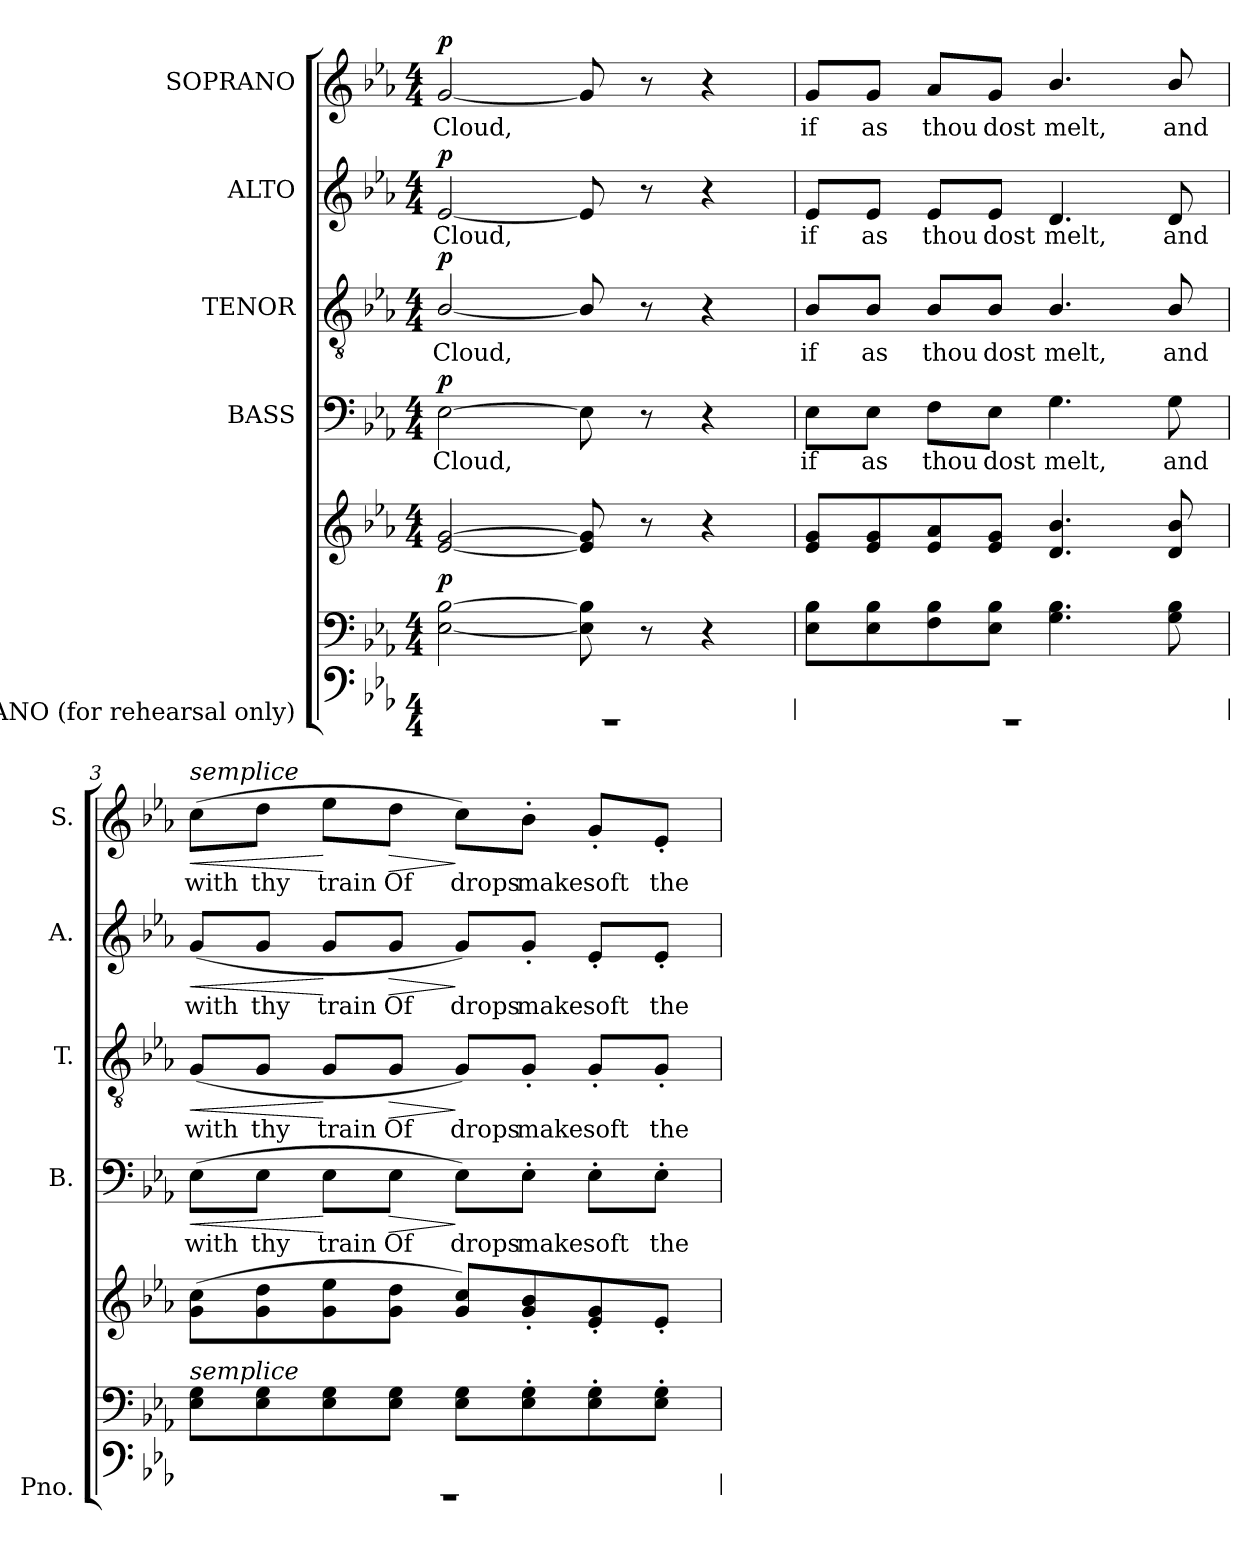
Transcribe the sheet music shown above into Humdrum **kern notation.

**kern	**kern	**kern	**dynam	**kern	**text	**dynam	**kern	**text	**dynam	**kern	**text	**dynam	**kern	**text	**dynam
*part5	*part5	*part5	*part5	*part4	*part4	*part4	*part3	*part3	*part3	*part2	*part2	*part2	*part1	*part1	*part1
*staff7	*staff6	*staff5	*staff5/6/7	*staff4	*staff4	*staff4	*staff3	*staff3	*staff3	*staff2	*staff2	*staff2	*staff1	*staff1	*staff1
*I"PIANO (for rehearsal only)	*	*	*	*I"BASS	*	*	*I"TENOR	*	*	*I"ALTO	*	*	*I"SOPRANO	*	*
*I'Pno.	*	*	*	*I'B.	*	*	*I'T.	*	*	*I'A.	*	*	*I'S.	*	*
!!LO:PB:g=z
*stria0	*	*	*	*	*	*	*	*	*	*	*	*	*	*	*
*clefF4	*clefF4	*clefG2	*	*clefF4	*	*	*clefGv2	*	*	*clefG2	*	*	*clefG2	*	*
*	*	*	*	*	*	*	*ITrd7c12	*	*	*	*	*	*	*	*
*k[b-e-a-]	*k[b-e-a-]	*k[b-e-a-]	*	*k[b-e-a-]	*	*	*k[b-e-a-]	*	*	*k[b-e-a-]	*	*	*k[b-e-a-]	*	*
*E-:	*E-:	*E-:	*	*E-:	*	*	*E-:	*	*	*E-:	*	*	*E-:	*	*
*M4/4	*M4/4	*M4/4	*	*M4/4	*	*	*M4/4	*	*	*M4/4	*	*	*M4/4	*	*
*MM100	*MM100	*MM100	*	*MM100	*	*	*MM100	*	*	*MM100	*	*	*MM100	*	*
=1	=1	=1	=1	=1	=1	=1	=1	=1	=1	=1	=1	=1	=1	=1	=1
!	!	!	!	!	!LO:LY:b:color=#000000	!	!	!	!	!	!	!	!	!	!
!	!	!	!	!	!	!	!	!LO:LY:b:color=#000000	!	!	!	!	!	!	!
!	!	!	!	!	!	!	!	!	!	!	!LO:LY:b:color=#000000	!	!	!	!
!	!	!	!	!	!	!	!	!	!	!	!	!	!	!LO:LY:b:color=#000000	!
1r	[2E-i\ [2B-i	[2e-i/ [2gi	p	[2E-i\	Cloud,	p	[2BB-i/	Cloud,	p	[2e-i/	Cloud,	p	[2gi/	Cloud,	p
.	8E-i\] 8B-i]	8e-i/] 8gi]	.	8E-i\]	.	.	8BB-i/]	.	.	8e-i/]	.	.	8gi/]	.	.
.	8r	8r	.	8r	.	.	8r	.	.	8r	.	.	8r	.	.
.	4r	4r	.	4r	.	.	4r	.	.	4r	.	.	4r	.	.
=2	=2	=2	=2	=2	=2	=2	=2	=2	=2	=2	=2	=2	=2	=2	=2
!	!	!	!	!	!LO:LY:b:color=#000000	!	!	!	!	!	!	!	!	!	!
!	!	!	!	!	!	!	!	!LO:LY:b:color=#000000	!	!	!	!	!	!	!
!	!	!	!	!	!	!	!	!	!	!	!LO:LY:b:color=#000000	!	!	!	!
!	!	!	!	!	!	!	!	!	!	!	!	!	!	!LO:LY:b:color=#000000	!
1r	8E-i\ 8B-iL	8e-i/ 8giL	.	8E-i\L	if	.	8BB-i/L	if	.	8e-i/L	if	.	8gi/L	if	.
!	!	!	!	!	!LO:LY:b:color=#000000	!	!	!	!	!	!	!	!	!	!
!	!	!	!	!	!	!	!	!LO:LY:b:color=#000000	!	!	!	!	!	!	!
!	!	!	!	!	!	!	!	!	!	!	!LO:LY:b:color=#000000	!	!	!	!
!	!	!	!	!	!	!	!	!	!	!	!	!	!	!LO:LY:b:color=#000000	!
.	8E-i\ 8B-i	8e-i/ 8gi	.	8E-i\J	as	.	8BB-i/J	as	.	8e-i/J	as	.	8gi/J	as	.
!	!	!	!	!	!LO:LY:b:color=#000000	!	!	!	!	!	!	!	!	!	!
!	!	!	!	!	!	!	!	!LO:LY:b:color=#000000	!	!	!	!	!	!	!
!	!	!	!	!	!	!	!	!	!	!	!LO:LY:b:color=#000000	!	!	!	!
!	!	!	!	!	!	!	!	!	!	!	!	!	!	!LO:LY:b:color=#000000	!
.	8Fi\ 8B-i	8e-i/ 8a-i	.	8Fi\L	thou	.	8BB-i/L	thou	.	8e-i/L	thou	.	8a-i/L	thou	.
!	!	!	!	!	!LO:LY:b:color=#000000	!	!	!	!	!	!	!	!	!	!
!	!	!	!	!	!	!	!	!LO:LY:b:color=#000000	!	!	!	!	!	!	!
!	!	!	!	!	!	!	!	!	!	!	!LO:LY:b:color=#000000	!	!	!	!
!	!	!	!	!	!	!	!	!	!	!	!	!	!	!LO:LY:b:color=#000000	!
.	8E-i\ 8B-iJ	8e-i/ 8giJ	.	8E-i\J	dost	.	8BB-i/J	dost	.	8e-i/J	dost	.	8gi/J	dost	.
!	!	!	!	!	!LO:LY:b:color=#000000	!	!	!	!	!	!	!	!	!	!
!	!	!	!	!	!	!	!	!LO:LY:b:color=#000000	!	!	!	!	!	!	!
!	!	!	!	!	!	!	!	!	!	!	!LO:LY:b:color=#000000	!	!	!	!
!	!	!	!	!	!	!	!	!	!	!	!	!	!	!LO:LY:b:color=#000000	!
.	4.Gi\ 4.B-i	4.di/ 4.b-i	.	4.Gi\	melt,	.	4.BB-i/	melt,	.	4.di/	melt,	.	4.b-i/	melt,	.
!	!	!	!	!	!LO:LY:b:color=#000000	!	!	!	!	!	!	!	!	!	!
!	!	!	!	!	!	!	!	!LO:LY:b:color=#000000	!	!	!	!	!	!	!
!	!	!	!	!	!	!	!	!	!	!	!LO:LY:b:color=#000000	!	!	!	!
!	!	!	!	!	!	!	!	!	!	!	!	!	!	!LO:LY:b:color=#000000	!
.	8Gi\ 8B-i	8di/ 8b-i	.	8Gi\	and	.	8BB-i/	and	.	8di/	and	.	8b-i/	and	.
=3	=3	=3	=3	=3	=3	=3	=3	=3	=3	=3	=3	=3	=3	=3	=3
!	!	!	!	!	!LO:LY:b:color=#000000	!LO:HP:b	!	!	!	!	!	!	!	!	!
!	!	!	!	!	!	!	!	!LO:LY:b:color=#000000	!LO:HP:b	!	!	!	!	!	!
!	!	!	!	!	!	!	!	!	!	!	!LO:LY:b:color=#000000	!LO:HP:b	!	!	!
!	!	!	!	!	!	!	!	!	!	!	!	!	!LO:TX:a:i:t=semplice	!	!
!	!LO:TX:a:i:t=semplice	!	!	!	!	!	!	!	!	!	!	!	!	!	!
!	!	!	!	!	!	!	!	!	!	!	!	!	!	!LO:LY:b:color=#000000	!LO:HP:b
1r	8E-i\ 8GiL	(8gi\ 8cciL	.	(8E-i\L	with	<	(8GGi/L	with	<	(8gi/L	with	<	(8cci\L	with	<
!	!	!	!	!	!LO:LY:b:color=#000000	!	!	!	!	!	!	!	!	!	!
!	!	!	!	!	!	!	!	!LO:LY:b:color=#000000	!	!	!	!	!	!	!
!	!	!	!	!	!	!	!	!	!	!	!LO:LY:b:color=#000000	!	!	!	!
!	!	!	!	!	!	!	!	!	!	!	!	!	!	!LO:LY:b:color=#000000	!
.	8E-i\ 8Gi	8gi\ 8ddi	[	8E-i\J	thy	.	8GGi/J	thy	.	8gi/J	thy	.	8ddi\J	thy	.
!	!	!	!	!	!LO:LY:b:color=#000000	!	!	!	!	!	!	!	!	!	!
!	!	!	!	!	!	!	!	!LO:LY:b:color=#000000	!	!	!	!	!	!	!
!	!	!	!	!	!	!	!	!	!	!	!LO:LY:b:color=#000000	!	!	!	!
!	!	!	!	!	!	!	!	!	!	!	!	!	!	!LO:LY:b:color=#000000	!
.	8E-i\ 8Gi	8gi\ 8ee-i	]	8E-i\L	train	[	8GGi/L	train	[	8gi/L	train	[	8ee-i\L	train	[
!	!	!	!	!	!LO:LY:b:color=#000000	!LO:HP:b	!	!	!	!	!	!	!	!	!
!	!	!	!	!	!	!	!	!LO:LY:b:color=#000000	!LO:HP:b	!	!	!	!	!	!
!	!	!	!	!	!	!	!	!	!	!	!LO:LY:b:color=#000000	!LO:HP:b	!	!	!
!	!	!	!	!	!	!	!	!	!	!	!	!	!	!LO:LY:b:color=#000000	!LO:HP:b
.	8E-i\ 8GiJ	8gi\ 8ddiJ	.	8E-i\J	Of	>	8GGi/J	Of	>	8gi/J	Of	>	8ddi\J	Of	>
!	!	!	!	!	!LO:LY:b:color=#000000	!	!	!	!	!	!	!	!	!	!
!	!	!	!	!	!	!	!	!LO:LY:b:color=#000000	!	!	!	!	!	!	!
!	!	!	!	!	!	!	!	!	!	!	!LO:LY:b:color=#000000	!	!	!	!
!	!	!	!	!	!	!	!	!	!	!	!	!	!	!LO:LY:b:color=#000000	!
.	8E-i\ 8GiL	8gi/ 8cciL)	.	8E-i\L)	drops	]	8GGi/L)	drops	]	8gi/L)	drops	]	8cci\L)	drops	]
!	!	!	!	!	!LO:LY:b:color=#000000	!	!	!	!	!	!	!	!	!	!
!	!	!	!	!	!	!	!	!LO:LY:b:color=#000000	!	!	!	!	!	!	!
!	!	!	!	!	!	!	!	!	!	!	!LO:LY:b:color=#000000	!	!	!	!
!	!	!	!	!	!	!	!	!	!	!	!	!	!	!LO:LY:b:color=#000000	!
.	8E-i\' 8Gi'	8gi/' 8b-i'	.	8E-'i\J	make	.	8GG'i/J	make	.	8g'i/J	make	.	8b-'i\J	make	.
!	!	!	!	!	!LO:LY:b:color=#000000	!	!	!	!	!	!	!	!	!	!
!	!	!	!	!	!	!	!	!LO:LY:b:color=#000000	!	!	!	!	!	!	!
!	!	!	!	!	!	!	!	!	!	!	!LO:LY:b:color=#000000	!	!	!	!
!	!	!	!	!	!	!	!	!	!	!	!	!	!	!LO:LY:b:color=#000000	!
.	8E-i\' 8Gi'	8e-i/' 8gi'	.	8E-'i\L	soft	.	8GG'i/L	soft	.	8e-'i/L	soft	.	8g'i/L	soft	.
!	!	!	!LO:HP:b	!	!	!	!	!	!	!	!	!	!	!	!
!	!	!	!LO:HP:n=1:b	!	!	!	!	!	!	!	!	!	!	!	!
!	!	!	!	!	!LO:LY:b:color=#000000	!	!	!	!	!	!	!	!	!	!
!	!	!	!	!	!	!	!	!LO:LY:b:color=#000000	!	!	!	!	!	!	!
!	!	!	!	!	!	!	!	!	!	!	!LO:LY:b:color=#000000	!	!	!	!
!	!	!	!	!	!	!	!	!	!	!	!	!	!	!LO:LY:b:color=#000000	!
.	8E-i\' 8Gi'J	8e-'i/J	< >	8E-'i\J	the	.	8GG'i/J	the	.	8e-'i/J	the	.	8e-'i/J	the	.
=	=	=	=	=	=	=	=	=	=	=	=	=	=	=	=
*-	*-	*-	*-	*-	*-	*-	*-	*-	*-	*-	*-	*-	*-	*-	*-
